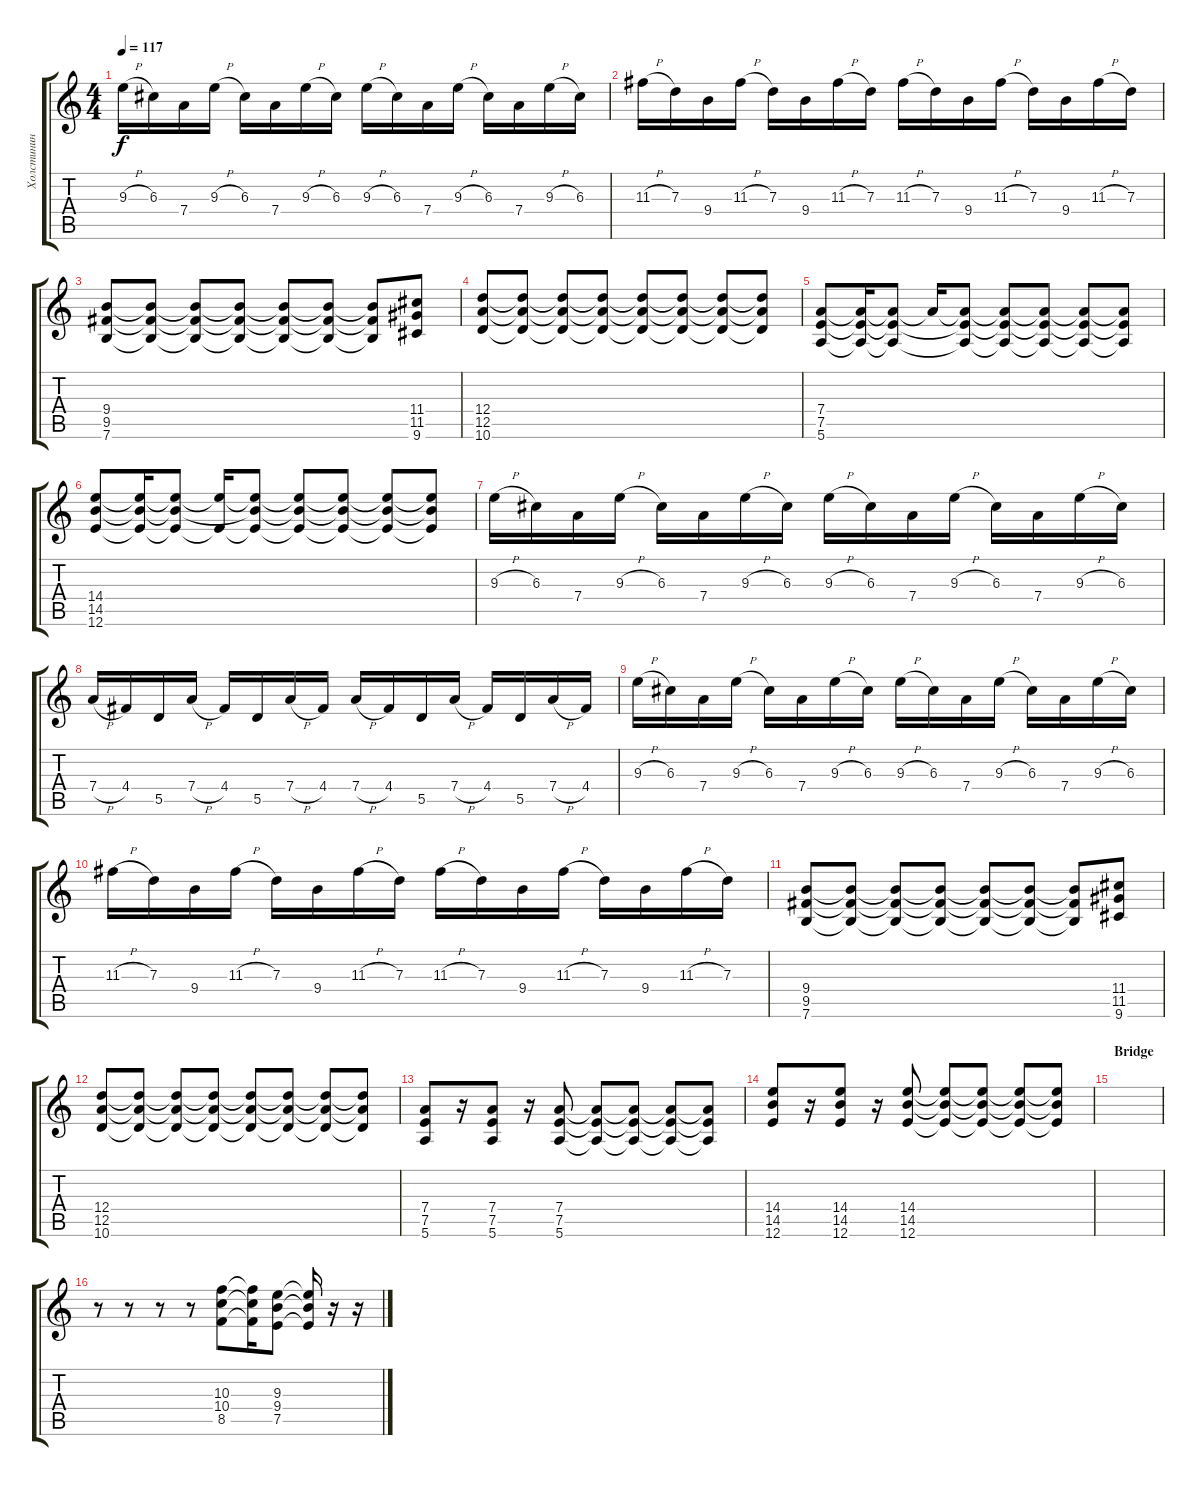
\track ("Холстинин (Guitar 2)" "Холстинин ") {instrument distortionguitar}
\staff {score tabs}
\tuning (E4 B3 G3 D3 A2 E2) {hide}
\ts (4 4)
\tempo 117
\clef g2
\ks c
9.3{h}.16{dy f} 6.3.16 7.4.16 9.3{h}.16 6.3.16 7.4.16 9.3{h}.16 6.3.16 9.3{h}.16 6.3.16 7.4.16 9.3{h}.16 6.3.16 7.4.16 9.3{h}.16 6.3.16 |
11.3{h}.16 7.3.16 9.4.16 11.3{h}.16 7.3.16 9.4.16 11.3{h}.16 7.3.16 11.3{h}.16 7.3.16 9.4.16 11.3{h}.16 7.3.16 9.4.16 11.3{h}.16 7.3.16 |
(9.4 9.5 7.6).8 (9.4{t} 9.5{t} 7.6{t}).8 (9.4{t} 9.5{t} 7.6{t}).8 (9.4{t} 9.5{t} 7.6{t}).8 (9.4{t} 9.5{t} 7.6{t}).8 (9.4{t} 9.5{t} 7.6{t}).8 (9.4{t} 9.5{t} 7.6{t}).8 (11.4 11.5 9.6).8 |
(12.4 12.5 10.6).8 (12.4{t} 12.5{t} 10.6{t}).8 (12.4{t} 12.5{t} 10.6{t}).8 (12.4{t} 12.5{t} 10.6{t}).8 (12.4{t} 12.5{t} 10.6{t}).8 (12.4{t} 12.5{t} 10.6{t}).8 (12.4{t} 12.5{t} 10.6{t}).8 (12.4{t} 12.5{t} 10.6{t}).8 |
(7.4 7.5 5.6).8 (7.4{t} 7.5{t} 5.6{t}).16 (7.4{t} 7.5{t} 5.6{t}).8 7.4{t}.16 (7.4{t} 7.5{t} 5.6{t}).8 (7.4{t} 7.5{t} 5.6{t}).8 (7.4{t} 7.5{t} 5.6{t}).8 (7.4{t} 7.5{t} 5.6{t}).8 (7.4{t} 7.5{t} 5.6{t}).8 |
(14.4 14.5 12.6).8 (14.4{t} 14.5{t} 12.6{t}).16 (14.4{t} 14.5{t} 12.6{t}).8 (14.4{t} 12.6{t}).16 (14.4{t} 14.5{t} 12.6{t}).8 (14.4{t} 14.5{t} 12.6{t}).8 (14.4{t} 14.5{t} 12.6{t}).8 (14.4{t} 14.5{t} 12.6{t}).8 (14.4{t} 14.5{t} 12.6{t}).8 |
9.3{h}.16 6.3.16 7.4.16 9.3{h}.16 6.3.16 7.4.16 9.3{h}.16 6.3.16 9.3{h}.16 6.3.16 7.4.16 9.3{h}.16 6.3.16 7.4.16 9.3{h}.16 6.3.16 |
7.4{h}.16 4.4.16 5.5.16 7.4{h}.16 4.4.16 5.5.16 7.4{h}.16 4.4.16 7.4{h}.16 4.4.16 5.5.16 7.4{h}.16 4.4.16 5.5.16 7.4{h}.16 4.4.16 |
9.3{h}.16 6.3.16 7.4.16 9.3{h}.16 6.3.16 7.4.16 9.3{h}.16 6.3.16 9.3{h}.16 6.3.16 7.4.16 9.3{h}.16 6.3.16 7.4.16 9.3{h}.16 6.3.16 |
11.3{h}.16 7.3.16 9.4.16 11.3{h}.16 7.3.16 9.4.16 11.3{h}.16 7.3.16 11.3{h}.16 7.3.16 9.4.16 11.3{h}.16 7.3.16 9.4.16 11.3{h}.16 7.3.16 |
(9.4 9.5 7.6).8 (9.4{t} 9.5{t} 7.6{t}).8 (9.4{t} 9.5{t} 7.6{t}).8 (9.4{t} 9.5{t} 7.6{t}).8 (9.4{t} 9.5{t} 7.6{t}).8 (9.4{t} 9.5{t} 7.6{t}).8 (9.4{t} 9.5{t} 7.6{t}).8 (11.4 11.5 9.6).8 |
(12.4 12.5 10.6).8 (12.4{t} 12.5{t} 10.6{t}).8 (12.4{t} 12.5{t} 10.6{t}).8 (12.4{t} 12.5{t} 10.6{t}).8 (12.4{t} 12.5{t} 10.6{t}).8 (12.4{t} 12.5{t} 10.6{t}).8 (12.4{t} 12.5{t} 10.6{t}).8 (12.4{t} 12.5{t} 10.6{t}).8 |
(7.4 7.5 5.6).8 r.16 (7.4 7.5 5.6).8 r.16 (7.4 7.5 5.6).8 (7.4{t} 7.5{t} 5.6{t}).8 (7.4{t} 7.5{t} 5.6{t}).8 (7.4{t} 7.5{t} 5.6{t}).8 (7.4{t} 7.5{t} 5.6{t}).8 |
(14.4 14.5 12.6).8 r.16 (14.4 14.5 12.6).8 r.16 (14.4 14.5 12.6).8 (14.4{t} 14.5{t} 12.6{t}).8 (14.4{t} 14.5{t} 12.6{t}).8 (14.4{t} 14.5{t} 12.6{t}).8 (14.4{t} 14.5{t} 12.6{t}).8 |
\section ("" "Bridge")
|
r.8 r.8 r.8 r.8 (10.3 10.4 8.5).8 (10.3{t} 10.4{t} 8.5{t}).16 (9.3 9.4 7.5).8 (9.3{t} 9.4{t} 7.5{t}).16 r.16 r.16
